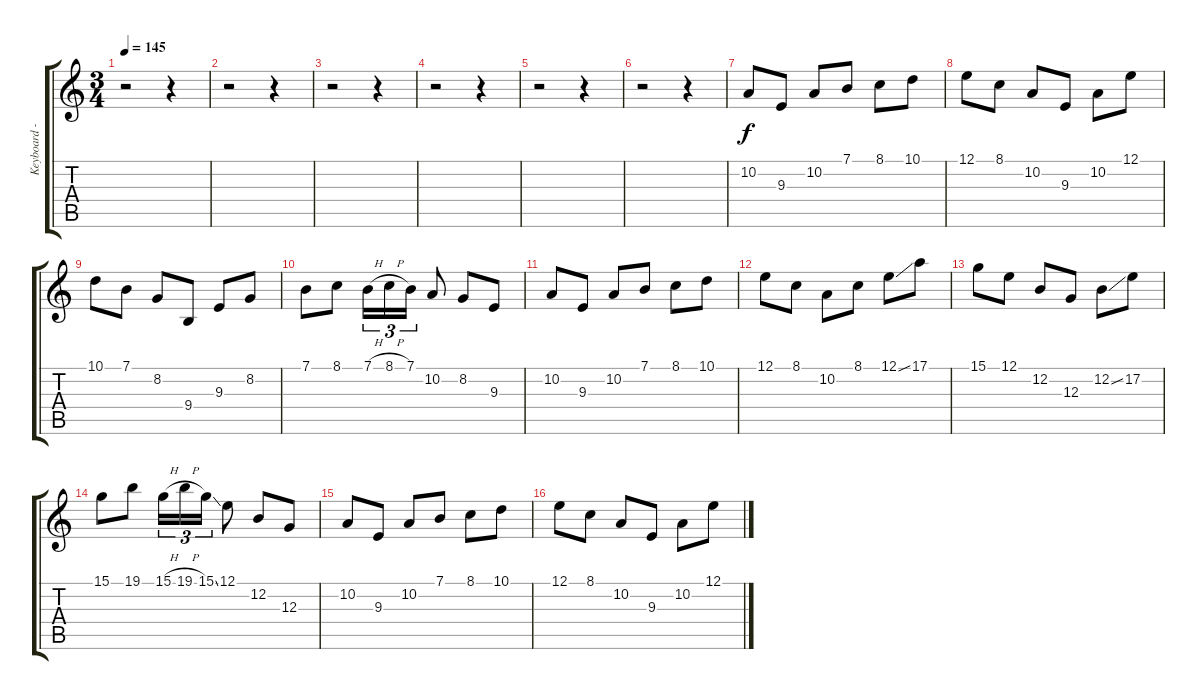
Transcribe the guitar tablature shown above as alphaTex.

\track ("Keyboard - Synth Lead" "Keyboard -") {instrument lead8bassandlead}
\staff {score tabs}
\tuning (E4 B3 G3 D3 A2 E2) {hide}
\ts (3 4)
\tempo 145
\clef g2
\ks c
r.2{dy f} r.4 |
r.2 r.4 |
r.2 r.4 |
r.2 r.4 |
r.2 r.4 |
r.2 r.4 |
10.2.8{volume 10} 9.3.8 10.2.8 7.1.8 8.1.8 10.1.8 |
12.1.8 8.1.8 10.2.8 9.3.8 10.2.8 12.1.8 |
10.1.8 7.1.8 8.2.8 9.4.8 9.3.8 8.2.8 |
7.1.8 8.1.8 7.1{h}.16{tu (3 2)} 8.1{h}.16{tu (3 2)} 7.1.16{tu (3 2)} 10.2.8 8.2.8 9.3.8 |
10.2.8 9.3.8 10.2.8 7.1.8 8.1.8 10.1.8 |
12.1.8 8.1.8 10.2.8 8.1.8 12.1{ss}.8 17.1.8 |
15.1.8 12.1.8 12.2.8 12.3.8 12.2{ss}.8 17.2.8 |
15.1.8 19.1.8 15.1{h}.16{tu (3 2)} 19.1{h}.16{tu (3 2)} 15.1{ss}.16{tu (3 2)} 12.1.8 12.2.8 12.3.8 |
10.2.8 9.3.8 10.2.8 7.1.8 8.1.8 10.1.8 |
12.1.8 8.1.8 10.2.8 9.3.8 10.2.8 12.1.8
